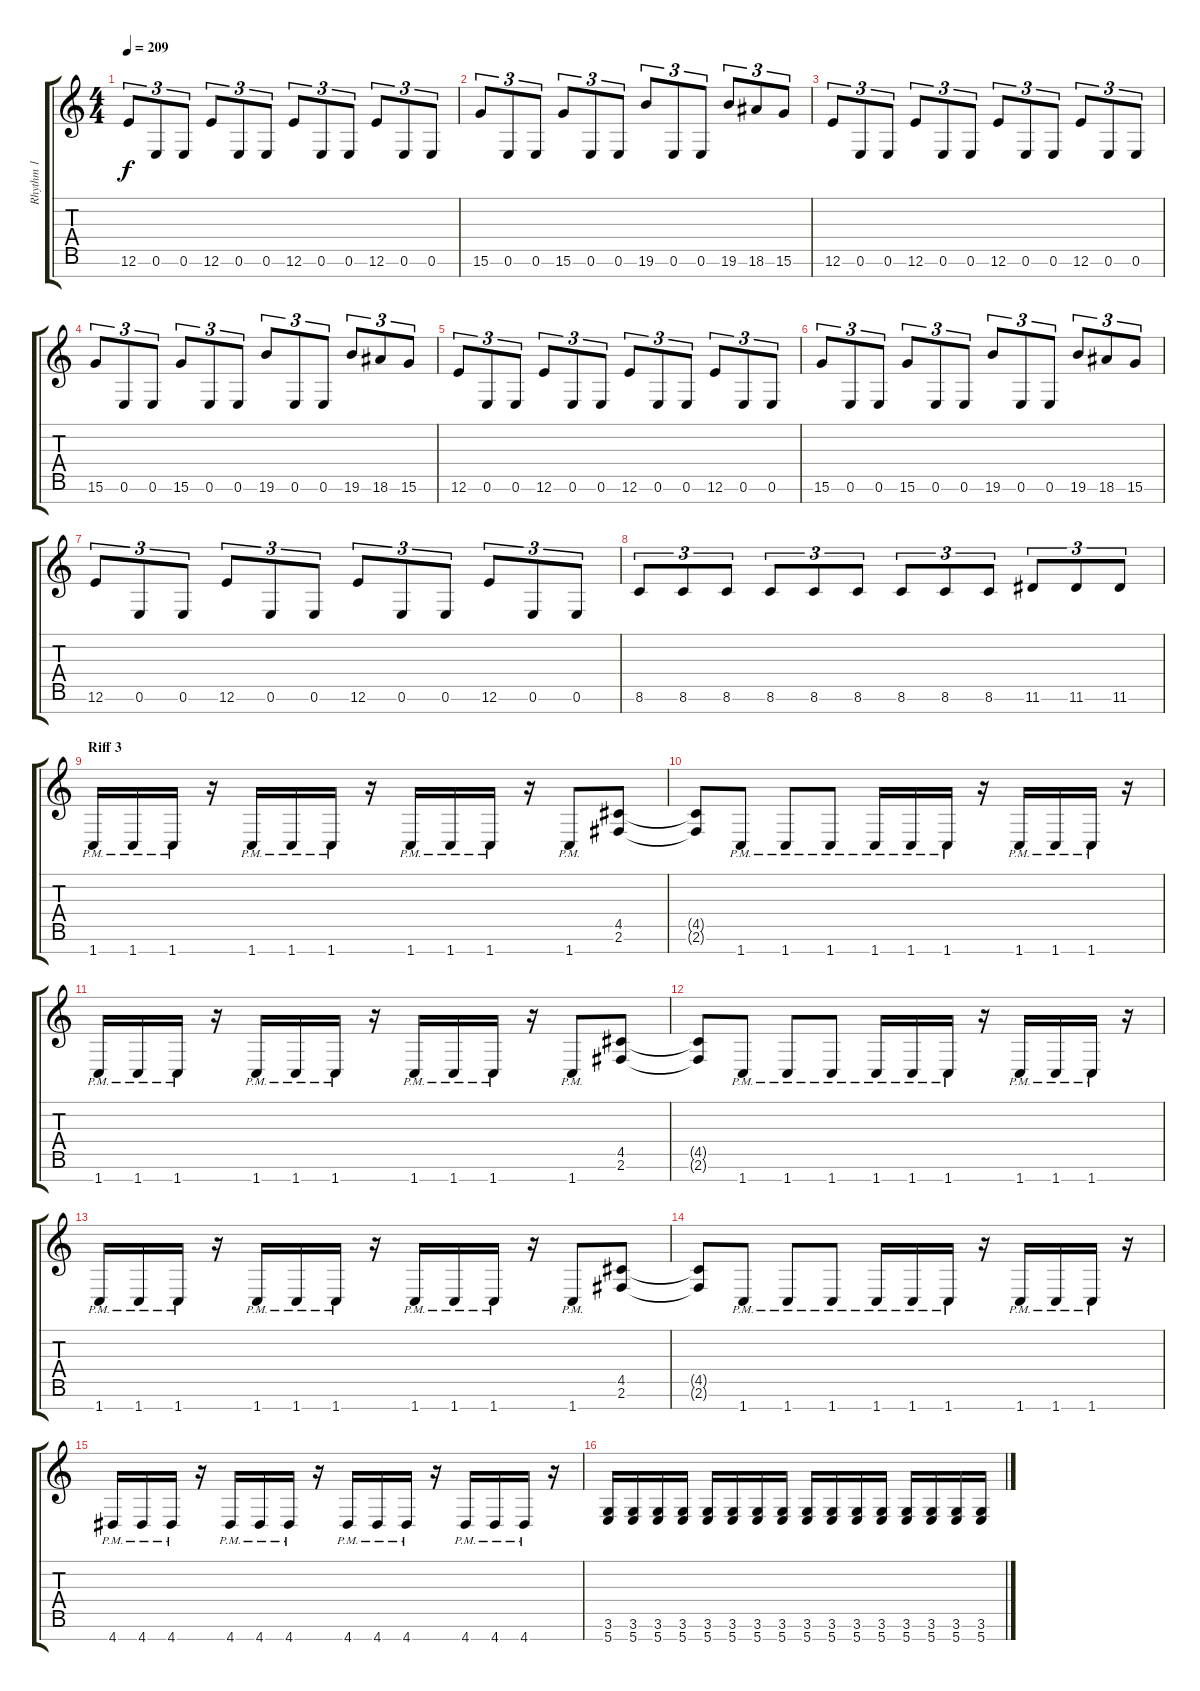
\track ("Rhythm 1" "Rhythm 1") {instrument distortionguitar}
\staff {score tabs}
\tuning (E4 B3 G3 D3 A2 E2 B1) {hide}
\ts (4 4)
\tempo 209
\clef g2
\ks c
12.6.8{tu (3 2) dy f} 0.6.8{tu (3 2)} 0.6.8{tu (3 2)} 12.6.8{tu (3 2)} 0.6.8{tu (3 2)} 0.6.8{tu (3 2)} 12.6.8{tu (3 2)} 0.6.8{tu (3 2)} 0.6.8{tu (3 2)} 12.6.8{tu (3 2)} 0.6.8{tu (3 2)} 0.6.8{tu (3 2)} |
15.6.8{tu (3 2)} 0.6.8{tu (3 2)} 0.6.8{tu (3 2)} 15.6.8{tu (3 2)} 0.6.8{tu (3 2)} 0.6.8{tu (3 2)} 19.6.8{tu (3 2)} 0.6.8{tu (3 2)} 0.6.8{tu (3 2)} 19.6.8{tu (3 2)} 18.6.8{tu (3 2)} 15.6.8{tu (3 2)} |
12.6.8{tu (3 2)} 0.6.8{tu (3 2)} 0.6.8{tu (3 2)} 12.6.8{tu (3 2)} 0.6.8{tu (3 2)} 0.6.8{tu (3 2)} 12.6.8{tu (3 2)} 0.6.8{tu (3 2)} 0.6.8{tu (3 2)} 12.6.8{tu (3 2)} 0.6.8{tu (3 2)} 0.6.8{tu (3 2)} |
15.6.8{tu (3 2)} 0.6.8{tu (3 2)} 0.6.8{tu (3 2)} 15.6.8{tu (3 2)} 0.6.8{tu (3 2)} 0.6.8{tu (3 2)} 19.6.8{tu (3 2)} 0.6.8{tu (3 2)} 0.6.8{tu (3 2)} 19.6.8{tu (3 2)} 18.6.8{tu (3 2)} 15.6.8{tu (3 2)} |
12.6.8{tu (3 2)} 0.6.8{tu (3 2)} 0.6.8{tu (3 2)} 12.6.8{tu (3 2)} 0.6.8{tu (3 2)} 0.6.8{tu (3 2)} 12.6.8{tu (3 2)} 0.6.8{tu (3 2)} 0.6.8{tu (3 2)} 12.6.8{tu (3 2)} 0.6.8{tu (3 2)} 0.6.8{tu (3 2)} |
15.6.8{tu (3 2)} 0.6.8{tu (3 2)} 0.6.8{tu (3 2)} 15.6.8{tu (3 2)} 0.6.8{tu (3 2)} 0.6.8{tu (3 2)} 19.6.8{tu (3 2)} 0.6.8{tu (3 2)} 0.6.8{tu (3 2)} 19.6.8{tu (3 2)} 18.6.8{tu (3 2)} 15.6.8{tu (3 2)} |
12.6.8{tu (3 2)} 0.6.8{tu (3 2)} 0.6.8{tu (3 2)} 12.6.8{tu (3 2)} 0.6.8{tu (3 2)} 0.6.8{tu (3 2)} 12.6.8{tu (3 2)} 0.6.8{tu (3 2)} 0.6.8{tu (3 2)} 12.6.8{tu (3 2)} 0.6.8{tu (3 2)} 0.6.8{tu (3 2)} |
8.6.8{tu (3 2)} 8.6.8{tu (3 2)} 8.6.8{tu (3 2)} 8.6.8{tu (3 2)} 8.6.8{tu (3 2)} 8.6.8{tu (3 2)} 8.6.8{tu (3 2)} 8.6.8{tu (3 2)} 8.6.8{tu (3 2)} 11.6.8{tu (3 2)} 11.6.8{tu (3 2)} 11.6.8{tu (3 2)} |
\section ("" "Riff 3")
1.7{pm}.16 1.7{pm}.16 1.7{pm}.16 r.16 1.7{pm}.16 1.7{pm}.16 1.7{pm}.16 r.16 1.7{pm}.16 1.7{pm}.16 1.7{pm}.16 r.16 1.7{pm}.8 (4.5 2.6).8 |
(4.5{t} 2.6{t}).8 1.7{pm}.8 1.7{pm}.8 1.7{pm}.8 1.7{pm}.16 1.7{pm}.16 1.7{pm}.16 r.16 1.7{pm}.16 1.7{pm}.16 1.7{pm}.16 r.16 |
1.7{pm}.16 1.7{pm}.16 1.7{pm}.16 r.16 1.7{pm}.16 1.7{pm}.16 1.7{pm}.16 r.16 1.7{pm}.16 1.7{pm}.16 1.7{pm}.16 r.16 1.7{pm}.8 (4.5 2.6).8 |
(4.5{t} 2.6{t}).8 1.7{pm}.8 1.7{pm}.8 1.7{pm}.8 1.7{pm}.16 1.7{pm}.16 1.7{pm}.16 r.16 1.7{pm}.16 1.7{pm}.16 1.7{pm}.16 r.16 |
1.7{pm}.16 1.7{pm}.16 1.7{pm}.16 r.16 1.7{pm}.16 1.7{pm}.16 1.7{pm}.16 r.16 1.7{pm}.16 1.7{pm}.16 1.7{pm}.16 r.16 1.7{pm}.8 (4.5 2.6).8 |
(4.5{t} 2.6{t}).8 1.7{pm}.8 1.7{pm}.8 1.7{pm}.8 1.7{pm}.16 1.7{pm}.16 1.7{pm}.16 r.16 1.7{pm}.16 1.7{pm}.16 1.7{pm}.16 r.16 |
4.7{pm}.16 4.7{pm}.16 4.7{pm}.16 r.16 4.7{pm}.16 4.7{pm}.16 4.7{pm}.16 r.16 4.7{pm}.16 4.7{pm}.16 4.7{pm}.16 r.16 4.7{pm}.16 4.7{pm}.16 4.7{pm}.16 r.16 |
(3.6 5.7).16 (3.6 5.7).16 (3.6 5.7).16 (3.6 5.7).16 (3.6 5.7).16 (3.6 5.7).16 (3.6 5.7).16 (3.6 5.7).16 (3.6 5.7).16 (3.6 5.7).16 (3.6 5.7).16 (3.6 5.7).16 (3.6 5.7).16 (3.6 5.7).16 (3.6 5.7).16 (3.6 5.7).16
